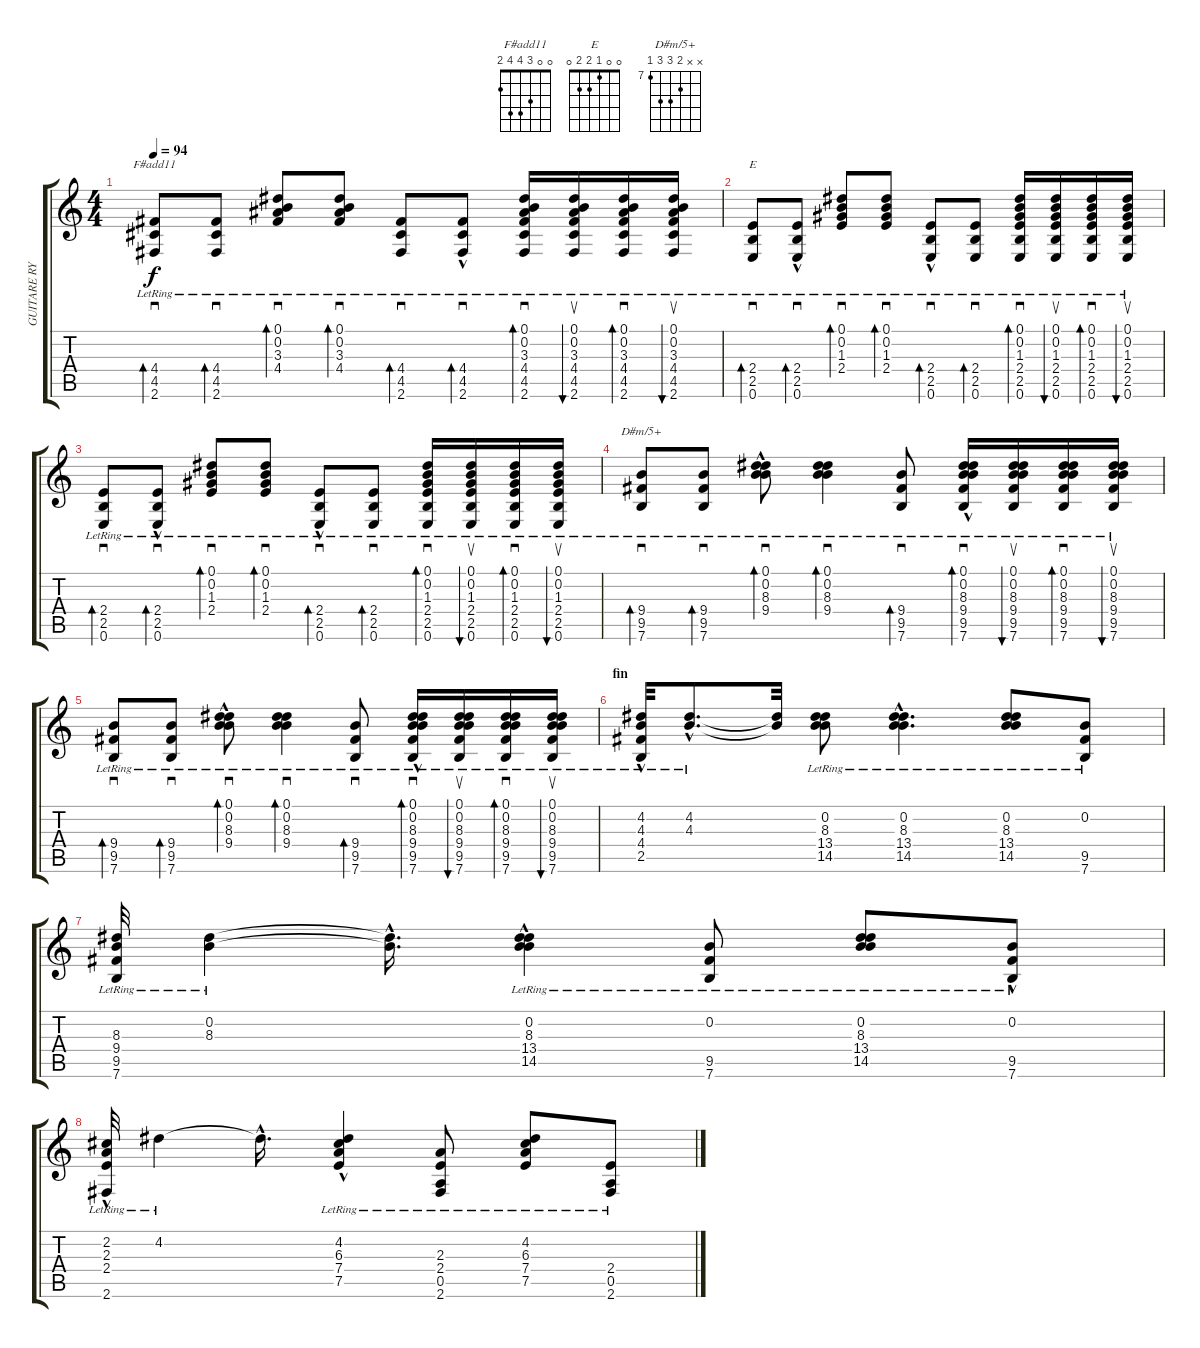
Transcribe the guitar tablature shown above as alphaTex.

\track ("GUITARE RYTHME" "GUITARE RY") {instrument acousticguitarnylon}
\staff {score tabs}
\tuning (Eb4 B3 G3 D3 A2 E2) {hide}
\chord ("F#add11" 0 0 3 4 4 2)
\chord ("E" 0 0 1 2 2 0)
\chord ("D#m/5+" x x 8 9 9 7) {firstfret 7}
\ts (4 4)
\tempo 94
\clef g2
\ks c
(4.4{lr} 4.5{lr} 2.6{lr}).8{sd bd 60 ch "F#add11" dy f} (4.4{lr} 4.5{lr} 2.6{lr}).8{sd bd 60} (0.1{lr} 0.2{lr} 3.3{lr} 4.4{lr}).8{sd bd 60} (0.1{lr} 0.2{lr} 3.3{lr} 4.4{lr}).8{sd bd 60} (4.4{lr} 4.5{lr} 2.6{lr}).8{sd bd 60} (4.4{lr} 4.5{hac lr} 2.6{hac lr}).8{sd bd 60} (0.1{lr} 0.2{lr} 3.3{lr} 4.4{lr} 4.5{lr} 2.6{lr}).16{sd bd 60} (0.1{lr} 0.2{lr} 3.3{lr} 4.4{lr} 4.5{lr} 2.6{lr}).16{su bu 60} (0.1{lr} 0.2{lr} 3.3{lr} 4.4{lr} 4.5{lr} 2.6{lr}).16{sd bd 60} (0.1{lr} 0.2{lr} 3.3{lr} 4.4{lr} 4.5{lr} 2.6{lr}).16{su bu 60} |
(2.4{lr} 2.5{lr} 0.6{lr}).8{sd bd 60 ch "E"} (2.4{lr} 2.5{hac lr} 0.6{hac lr}).8{sd bd 60} (0.1{lr} 0.2{lr} 1.3{lr} 2.4).8{sd bd 60} (0.1{lr} 0.2{lr} 1.3{lr} 2.4{lr}).8{sd bd 60} (2.4{lr} 2.5{hac lr} 0.6{hac lr}).8{sd bd 60} (2.4{lr} 2.5{lr} 0.6{lr}).8{sd bd 60} (0.1{lr} 0.2{lr} 1.3{lr} 2.4{lr} 2.5{lr} 0.6{lr}).16{sd bd 60} (0.1{lr} 0.2{lr} 1.3{lr} 2.4{lr} 2.5{lr} 0.6{lr}).16{su bu 60} (0.1{lr} 0.2{lr} 1.3{lr} 2.4{lr} 2.5{lr} 0.6{lr}).16{sd bd 60} (0.1{lr} 0.2{lr} 1.3{lr} 2.4{lr} 2.5{lr} 0.6{lr}).16{su bu 60} |
(2.4{lr} 2.5{lr} 0.6{lr}).8{sd bd 60} (2.4{lr} 2.5{hac lr} 0.6{hac lr}).8{sd bd 60} (0.1{lr} 0.2{lr} 1.3{lr} 2.4).8{sd bd 60} (0.1{lr} 0.2{lr} 1.3{lr} 2.4{lr}).8{sd bd 60} (2.4{lr} 2.5{hac lr} 0.6{hac lr}).8{sd bd 60} (2.4{lr} 2.5{lr} 0.6{lr}).8{sd bd 60} (0.1{lr} 0.2{lr} 1.3{lr} 2.4{lr} 2.5{lr} 0.6{lr}).16{sd bd 60} (0.1{lr} 0.2{lr} 1.3{lr} 2.4{lr} 2.5{lr} 0.6{lr}).16{su bu 60} (0.1{lr} 0.2{lr} 1.3{lr} 2.4{lr} 2.5{lr} 0.6{lr}).16{sd bd 60} (0.1{lr} 0.2{lr} 1.3{lr} 2.4{lr} 2.5{lr} 0.6{lr}).16{su bu 60} |
(9.4{lr} 9.5{lr} 7.6{lr}).8{sd bd 60 ch "D#m/5+"} (9.4{lr} 9.5{lr} 7.6{lr}).8{sd bd 60} (0.1{lr} 0.2{lr} 8.3{lr} 9.4{hac lr}).8{sd bd 60} (0.1{lr} 0.2{lr} 8.3{lr} 9.4{lr}).4{sd bd 60} (9.4{lr} 9.5{lr} 7.6{lr}).8{sd bd 60} (0.1{lr} 0.2{lr} 8.3{lr} 9.4{lr} 9.5{hac lr} 7.6{hac lr}).16{sd bd 30} (0.1{lr} 0.2{lr} 8.3{lr} 9.4{lr} 9.5{lr} 7.6{lr}).16{su bu 30} (0.1{lr} 0.2{lr} 8.3{lr} 9.4{lr} 9.5{lr} 7.6{lr}).16{sd bd 30} (0.1{lr} 0.2{lr} 8.3{lr} 9.4{lr} 9.5{lr} 7.6{lr}).16{su bu 30} |
(9.4{lr} 9.5{lr} 7.6{lr}).8{sd bd 60} (9.4{lr} 9.5{lr} 7.6{lr}).8{sd bd 60} (0.1{lr} 0.2{lr} 8.3{lr} 9.4{hac lr}).8{sd bd 60} (0.1{lr} 0.2{lr} 8.3{lr} 9.4{lr}).4{sd bd 60} (9.4{lr} 9.5{lr} 7.6{lr}).8{sd bd 60} (0.1{lr} 0.2{lr} 8.3{lr} 9.4{lr} 9.5{hac lr} 7.6{hac lr}).16{sd bd 30} (0.1{lr} 0.2{lr} 8.3{lr} 9.4{lr} 9.5{lr} 7.6{lr}).16{su bu 30} (0.1{lr} 0.2{lr} 8.3{lr} 9.4{lr} 9.5{lr} 7.6{lr}).16{sd bd 30} (0.1{lr} 0.2{lr} 8.3{lr} 9.4{lr} 9.5{lr} 7.6{lr}).16{su bu 30} |
\section ("" "fin")
(4.2{lr} 4.3{lr} 4.4{hac lr} 2.5{hac lr}).32 (4.2{hac lr} 4.3{hac lr}).8{d} (4.2{t} 4.3{t}).32 (0.2{lr} 8.3{lr} 13.4{lr} 14.5{lr}).8 (0.2{hac lr} 8.3{hac lr} 13.4{hac lr} 14.5{hac lr}).4{d} (0.2{lr} 8.3{lr} 13.4{lr} 14.5{lr}).8 (0.2{lr} 9.5{lr} 7.6{lr}).8 |
(8.3{lr} 9.4{lr} 9.5{lr} 7.6{lr}).32 (0.2{lr} 8.3{lr}).4 (0.2{hac t} 8.3{hac t}).16{d} (0.2{lr} 8.3{lr} 13.4{hac lr} 14.5{lr}).4 (0.2{lr} 9.5{lr} 7.6{lr}).8 (0.2{lr} 8.3{lr} 13.4{lr} 14.5{lr}).8 (0.2{lr} 9.5{hac lr} 7.6{lr}).8 |
(2.2{hac lr} 2.3{hac lr} 2.4{hac lr} 2.6{lr}).32 4.2{lr}.4 4.2{hac t}.16{d} (4.2{hac lr} 6.3{hac lr} 7.4{lr} 7.5{lr}).4 (2.3{lr} 2.4{lr} 0.5{lr} 2.6{lr}).8 (4.2{lr} 6.3{lr} 7.4{lr} 7.5{lr}).8 (2.4{lr} 0.5{lr} 2.6{lr}).8
